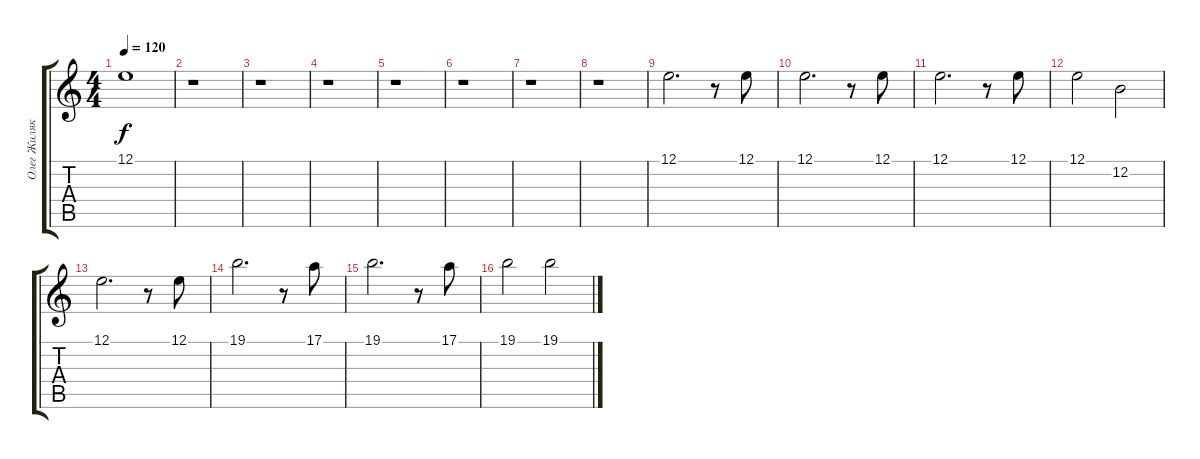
\track ("Олег Жиляков" "Олег Жиляк") {instrument stringensemble1}
\staff {score tabs}
\tuning (E4 B3 G3 D3 A2 E2) {hide}
\ts (4 4)
\tempo 120
\clef g2
\ks c
12.1.1{dy f} |
r.1 |
r.1 |
r.1 |
r.1 |
r.1 |
r.1 |
r.1 |
12.1.2{d} r.8 12.1.8 |
12.1.2{d} r.8 12.1.8 |
12.1.2{d} r.8 12.1.8 |
12.1.2 12.2.2 |
12.1.2{d} r.8 12.1.8 |
19.1.2{d} r.8 17.1.8 |
19.1.2{d} r.8 17.1.8 |
19.1.2 19.1.2
